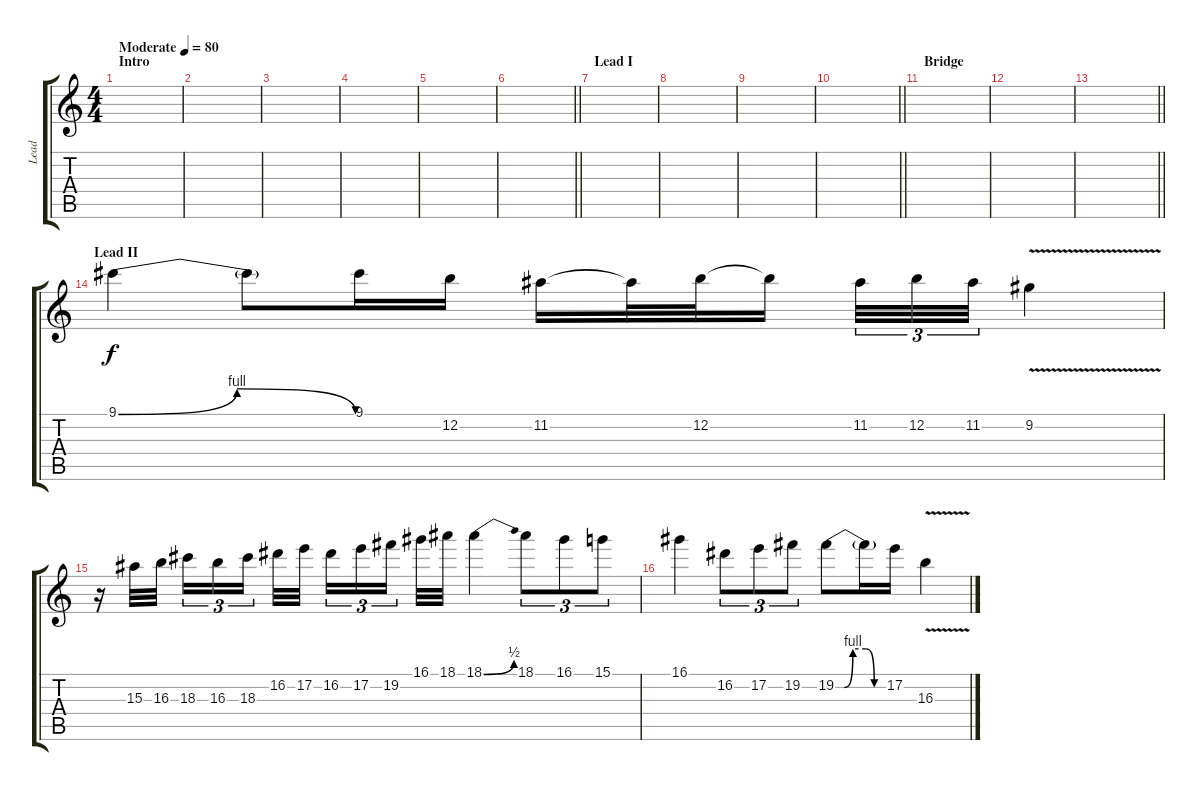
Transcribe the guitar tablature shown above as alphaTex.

\track ("Lead" "Lead") {instrument distortionguitar}
\staff {score tabs}
\tuning (E4 B3 G3 D3 A2 E2) {hide}
\ts (4 4)
\section ("" "Intro")
\tempo (80 "Moderate")
\clef g2
\ks c
|
|
|
|
|
\barLineRight lightlight
|
\section ("" "Lead I")
|
|
|
\barLineRight lightlight
|
\section ("" "Bridge")
|
|
\barLineRight lightlight
|
\section ("" "Lead II")
9.1{be (bendrelease 0 0 5 4 45 4 60 0)}.4 9.1{t}.8 9.1.16 12.2.16 11.2.16 11.2{t}.32 12.2.32 12.2{t}.16{beam splitsecondary} 11.2.32{tu (3 2)} 12.2.32{tu (3 2)} 11.2.32{tu (3 2)} 9.2{v}.4 |
r.16 15.3.32 16.3.32{beam splitsecondary} 18.3.16{tu (3 2)} 16.3.16{tu (3 2)} 18.3.16{tu (3 2)} 16.2.32 17.2.32{beam splitsecondary} 16.2.16{tu (3 2)} 17.2.16{tu (3 2)} 19.2.16{tu (3 2) beam splitsecondary} 16.1.32 18.1.32 18.1{be (bend 0 0 60 2)}.4 18.1.8{tu (3 2)} 16.1.8{tu (3 2)} 15.1.8{tu (3 2)} |
16.1.4 16.2.8{tu (3 2)} 17.2.8{tu (3 2)} 19.2.8{tu (3 2)} 19.2{be (custom 0 0 10 0 20 4 35 4 45 0 60 0)}.8 19.2{t}.16 17.2.16 16.3{v}.4
